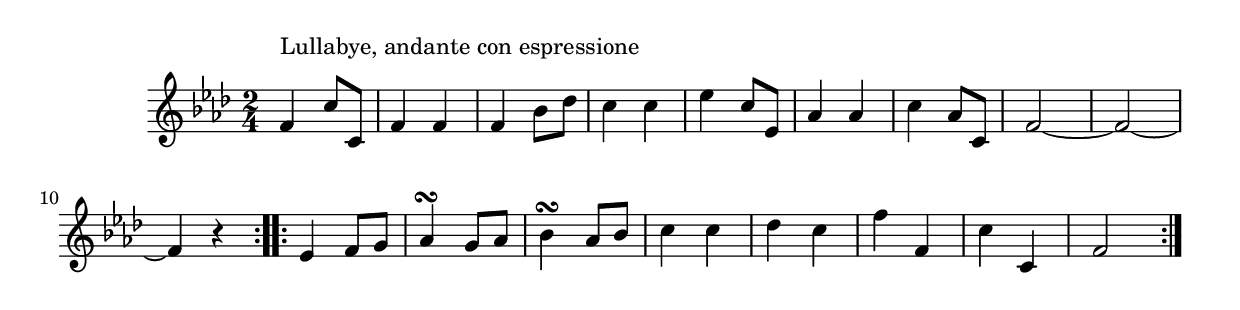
\version "2.19.49"
%{\header {
  title = "Cradle Song (Sweden)"
  composer = "anonymous"
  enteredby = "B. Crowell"
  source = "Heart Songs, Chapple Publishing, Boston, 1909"
}%}
\score{{\key f \minor
\time 2/4
%{\tempo 4=70
%}\relative a' {
  f4^\markup{\column { "Lullabye, andante con espressione" " " }} c'8 c, | f4 f | f bes8 des | c4 c | es4 c8 es, | as4 as | c4 as8 c, | f2~ | f2~ | f4 r \bar ":..:"
  es4 f8 g | as4^\turn g8 as | bes4^\turn as8 bes | c4 c | des c | f f, | c' c, | f2 \bar ":|."
}

}}